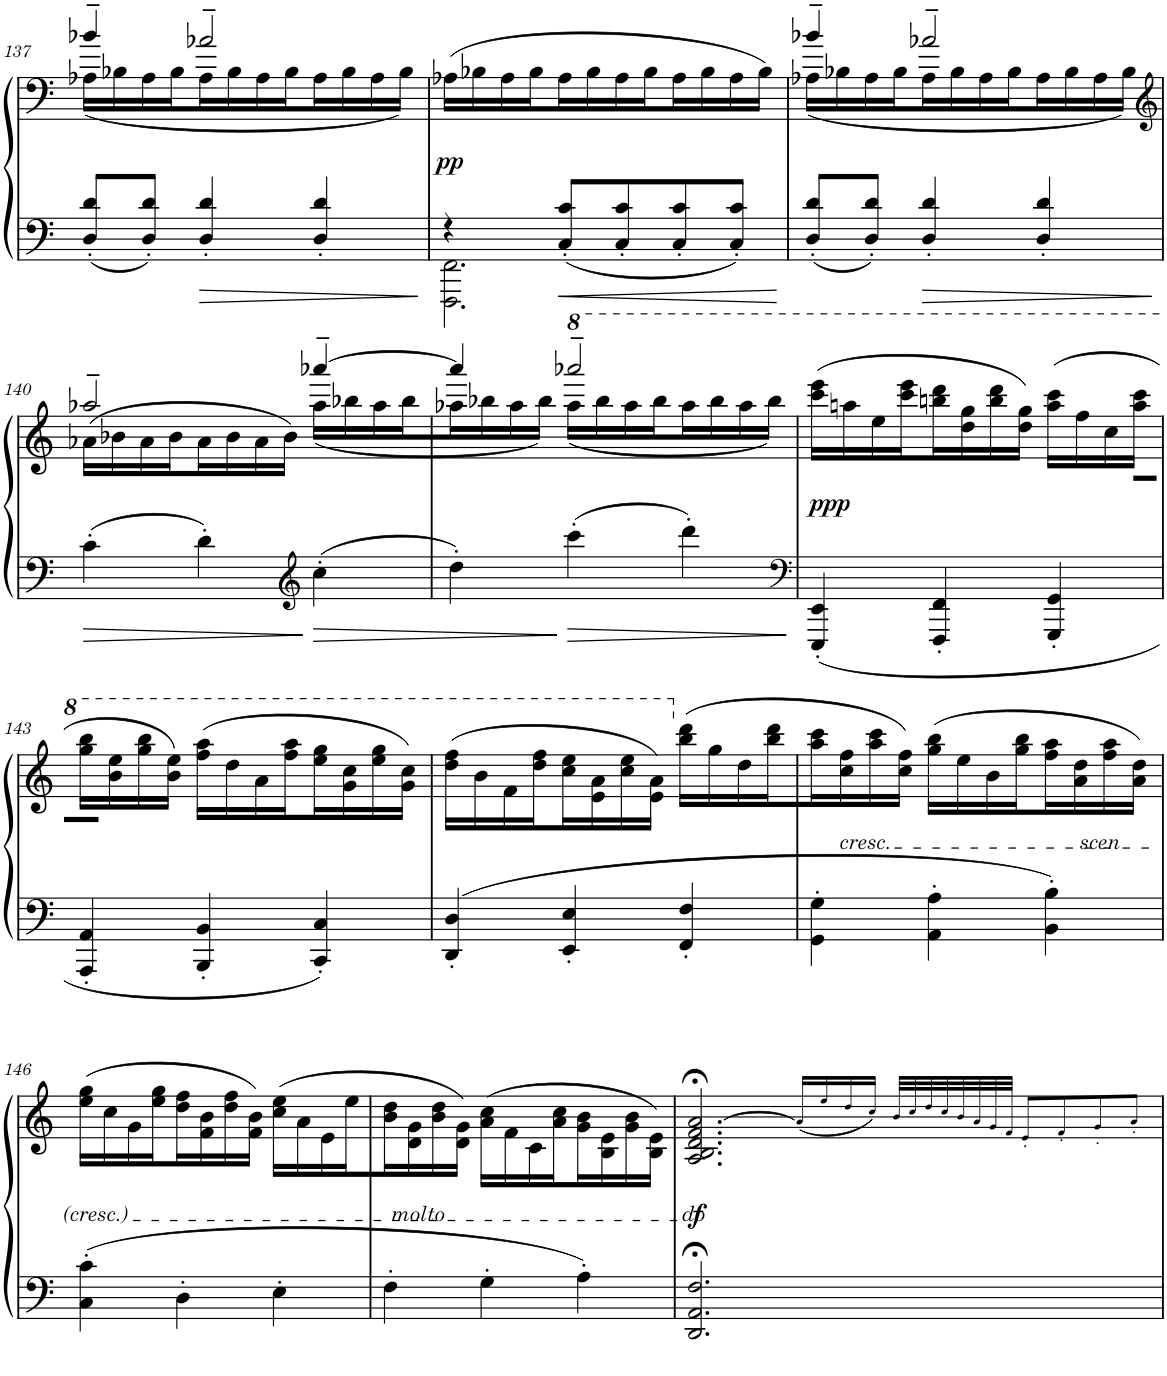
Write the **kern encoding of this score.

**kern	**kern	**dynam
*part1	*part1	*part1
*staff2	*staff1	*staff1/2
*I"Piano	*	*
*I'Pno.	*	*
!!LO:PB:g=z
*clefF4	*clefF4	*
*k[]	*k[]	*
*M3/4	*M3/4	*
=137	=137	=137
*	*^	*
8D/' 8d/'L	4b-X~/	(16A-X\LL	.
.	.	16B-X\	.
8D/' 8d/'J	.	16A-\	.
.	.	16B-\J	.
4D/' 4d/'	2a-X~/	16A-\L	.
.	.	16B-\	.
.	.	16A-\	.
.	.	16B-\J	.
4D/' 4d/'	.	16A-\L	.
.	.	16B-\	.
.	.	16A-\	.
.	.	16B-\JJ)	.
=138	=138	=138	=138
*^	*	*	*
!	!	!	!	!LO:DY:b
*	*	*v	*v	*
4r	2.FFF\ 2.FF\	(16A-X\LL	pp
.	.	16B-X\	.
.	.	16A-\	.
.	.	16B-\J	.
8C/'< 8c/'<L	.	16A-\L	.
.	.	16B-\	.
8C/'< 8c/'<	.	16A-\	.
.	.	16B-\J	.
8C/'< 8c/'<	.	16A-\L	.
.	.	16B-\	.
8C/'< 8c/'<J	.	16A-\	.
.	.	16B-\JJ)	.
*v	*v	*	*
=139	=139	=139
*	*^	*
8D/' 8d/'L	4b-X~/	(16A-X\LL	.
.	.	16B-X\	.
8D/' 8d/'J	.	16A-\	.
.	.	16B-\J	.
4D/' 4d/'	2a-X~/	16A-\L	.
.	.	16B-\	.
.	.	16A-\	.
.	.	16B-\J	.
4D/' 4d/'	.	16A-\L	.
.	.	16B-\	.
.	.	16A-\	.
.	.	16B-\JJ)	.
!!LO:LB:g=z	!!
=140	=140	=140	=140
*	*clefG2	*	*
4c'\	2aa-X~/	(>16a-X\LL	.
.	.	16b-X\	.
.	.	16a-\	.
.	.	16b-\J	.
4d'\	.	16a-\L	.
.	.	16b-\	.
.	.	16a-\	.
.	.	16b-\JJ)	.
*clefG2	*	*	*
4cc'\	[4aaa-X~/	(16aa-\LL	.
.	.	16bb-X\	.
.	.	16aa-\	.
.	.	16bb-\J	.
=141	=141	=141	=141
4dd'\	4aaa-/]	16aa-X\L	.
.	.	16bb-X\	.
.	.	16aa-\	.
.	.	16bb-\JJ)	.
*	*8va	*	*
4ccc'\	2aaaa-X~/	(16aaa-\LL	.
.	.	16bbb-\	.
.	.	16aaa-\	.
.	.	16bbb-\J	.
4ddd'\	.	16aaa-\L	.
.	.	16bbb-\	.
.	.	16aaa-\	.
.	.	16bbb-\JJ)	.
*	*v	*v	*
=142	=142	=142
*clefF4	*	*
*	*^	*
!	!	!	!LO:DY:b
*	*v	*v	*
4EEE/' 4EE/'	(16cccc\ 16eeee\LL	ppp
.	16aaan\	.
.	16eee\	.
.	16cccc\ 16eeee\J	.
4FFF/' 4FF/'	16bbbn\ 16dddd\L	.
.	16ddd\ 16ggg\	.
.	16bbb\ 16dddd\	.
.	16ddd\ 16ggg\JJ)	.
4GGG/' 4GG/'	(16aaa\ 16cccc\LL	.
.	16fff\	.
.	16ccc\	.
.	16aaa\ 16cccc\JJ	.
!!LO:LB:g=z
=143	=143	=143
4AAA/' 4AA/'	16ggg\ 16bbb\LL	.
.	16bb\ 16eee\	.
.	16ggg\ 16bbb\	.
.	16bb\ 16eee\JJ)	.
4BBB/' 4BB/'	(16fff\ 16aaa\LL	.
.	16ddd\	.
.	16aa\	.
.	16fff\ 16aaa\J	.
4CC/' 4C/'	16eee\ 16ggg\L	.
.	16gg\ 16ccc\	.
.	16eee\ 16ggg\	.
.	16gg\ 16ccc\JJ)	.
=144	=144	=144
4DD/' 4D/'	(16ddd\ 16fff\LL	.
.	16bb\	.
.	16ff\	.
.	16ddd\ 16fff\J	.
4EE/' 4E/'	16ccc\ 16eee\L	.
.	16ee\ 16aa\	.
.	16ccc\ 16eee\	.
.	16ee\ 16aa\JJ)	.
*	*X8va	*
4FF/' 4F/'	(16bb\ 16ddd\LL	.
.	16gg\	.
.	16dd\	.
.	16bb\ 16ddd\J	.
=145	=145	=145
4GG\' 4G\'	16aa\ 16ccc\L	.
!	!LO:TX:b:i:t=cresc.	!
.	16cc\ 16ff\	.
.	16aa\ 16ccc\	.
.	16cc\ 16ff\JJ)	.
4AA\' 4A\'	(16gg\ 16bb\LL	.
.	16ee\	.
.	16b\	.
.	16gg\ 16bb\J	.
4BB\' 4B\'	16ff\ 16aa\L	.
!	!	!LO:DY:b
.	16a\ 16dd\	other-dynamics
.	16ff\ 16aa\	.
.	16a\ 16dd\JJ)	.
!!LO:LB:g=z
=146	=146	=146
4C\' 4c\'	(16ee\ 16gg\LL	.
.	16cc\	.
.	16g\	.
.	16ee\ 16gg\J	.
4D'\	16dd\ 16ff\L	.
.	16f\ 16b\	.
.	16dd\ 16ff\	.
.	16f\ 16b\JJ)	.
4E'\	(16cc\ 16ee\LL	.
.	16a\	.
.	16e\	.
.	16ee\J	.
=147	=147	=147
4F'\	16b\ 16dd\L	.
!	!	!LO:DY:b
.	16d\ 16g\	other-dynamics
.	16b\ 16dd\	.
.	16d\ 16g\JJ)	.
4G'\	(16a\ 16cc\LL	.
.	16f\	.
.	16c\	.
.	16a\ 16cc\J	.
4A'\	16g\ 16b\L	.
.	16B\ 16e\	.
.	16g\ 16b\	.
.	16B\ 16e\JJ)	.
!	!LO:TX:b:i:t=do	!
=148	=148	=148
!	!	!LO:DY:b
[2.DD/;< [2.AA/;< [2.F/;<	2.A/;< 2.B/;< 2.d/;< 2.f/;< [2.a/;<	f
1DD] 1AA] 1F]	(16a!/LL]	.
.	16ee!/	.
.	16dd!/	.
.	16cc!/JJ)	.
.	32b!/LLL	.
.	32cc!/	.
.	32dd!/	.
.	32cc!/	.
.	32b!/	.
.	32a!/	.
.	32g!/	.
.	32f!/JJJ	.
.	8e'!/L	.
.	8f'!/	.
.	8g'!/	.
.	8a'!/J	.
=	=	=
*-	*-	*-
